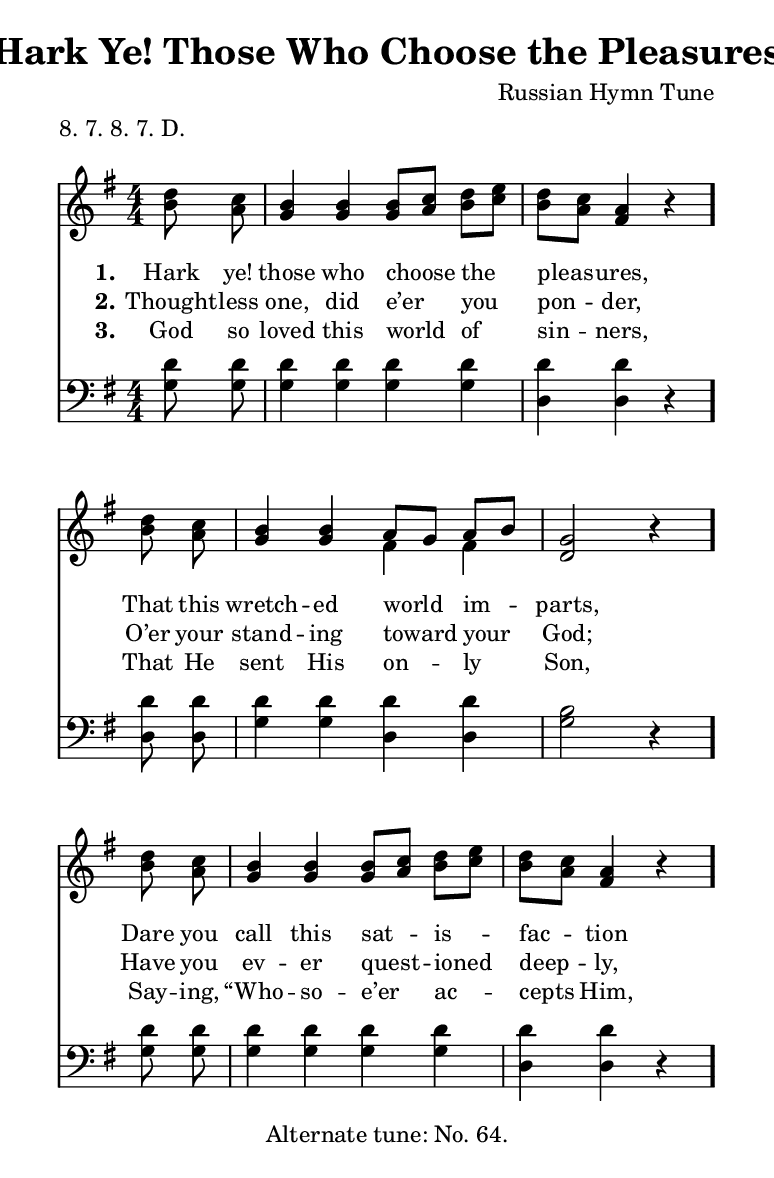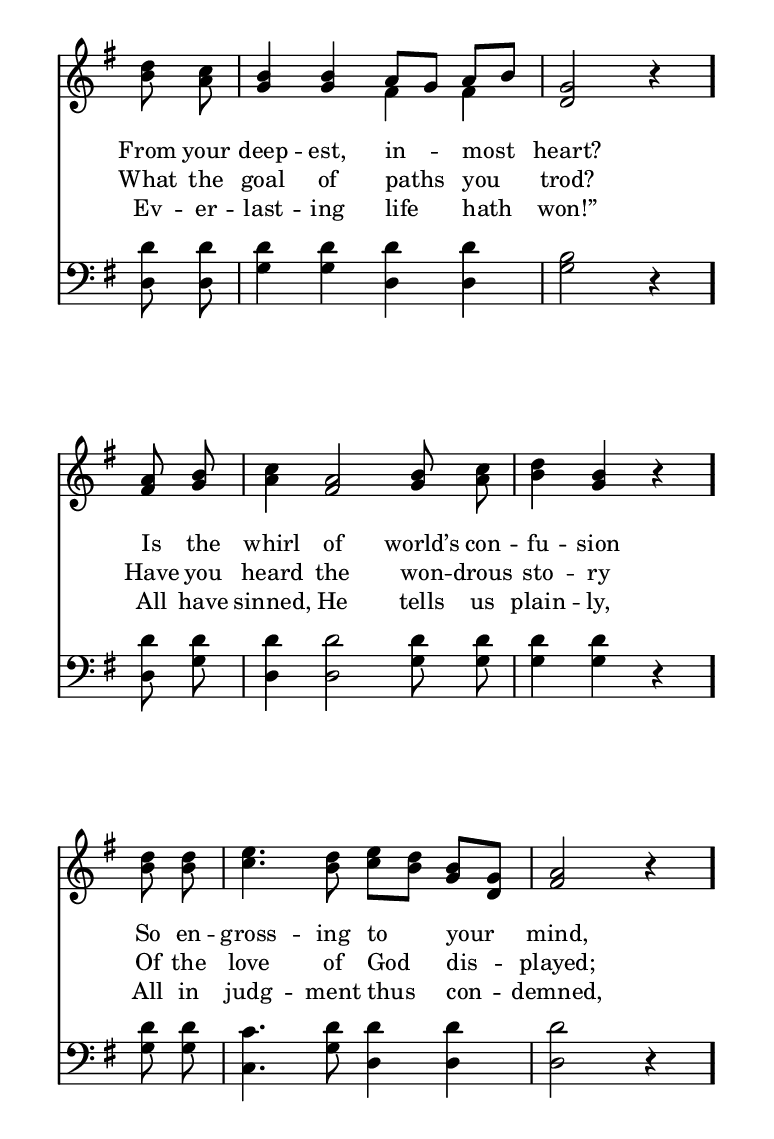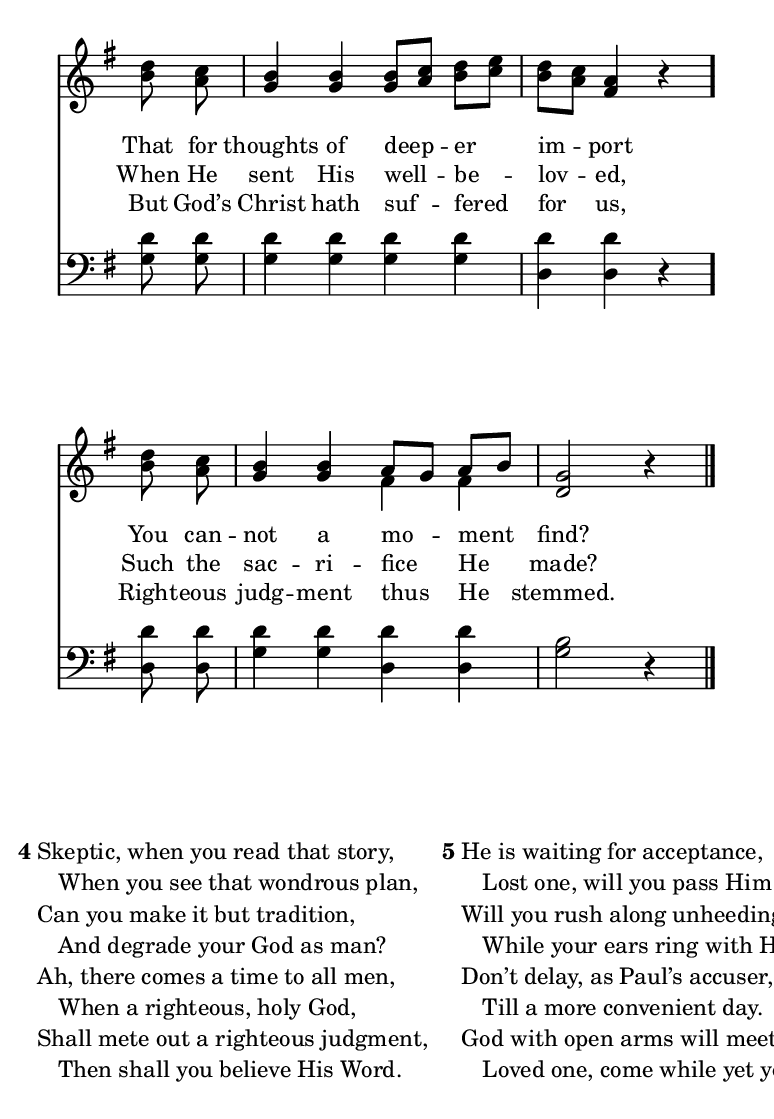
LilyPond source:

\include "common/global.ily"
\paper {
  \include "common/paper.ily"
  oddFooterMarkup = \markup { \vspace #1 \fill-line { \on-the-fly \first-page "Alternate tune: No. 64." } }
}

\header{
  %gospel
  hymnnumber = "89"
  title = "Hark Ye! Those Who Choose the Pleasures"
  tunename = "Ukraina"
  meter = "8. 7. 8. 7. D."
  poet = ""
  composer = "Russian Hymn Tune"
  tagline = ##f
}

% for fermata in MIDI
ta = { \tempo 4=80 }
tb = { \tempo 4=40 }

patternAA = { c8 c8 | c4 c4 c8[ c8] c8[ c8] | c8[ c8] c4 c4 }
patternAB = { c8 c8 | c4 c4 c4      c4      | c4      c4 c4 }

patternBA = { c8 c8 | c4 c4 c8[ c8] c8[ c8] | c2 c4 }
patternBB = { c8 c8 | c4 c4 c4      c4      | c2 c4 }

patternCA = { c8 c8 | c4 c2 c8 c8 | c4 c4 c4 }

patternDA = { c8 c8 | c4. c8 c8[ c8] c8[ c8] | c2 c4 }
patternDB = { c8 c8 | c4. c8 c4      c4      | c2 c4 }

global = {
  \include "common/overrides.ily"
  \override Staff.TimeSignature.style = #'numbered
  \time 4/4
  \override Score.MetronomeMark.transparent = ##t % hide all fermata changes too
  \ta
  \key g \major
  \partial 4
  \autoBeamOff
}

notesSoprano = {
\global
\relative c'' {

  \changePitch \patternAA { d c | b b b c d e | d c a r }
  \changePitch \patternBA { d c | b b a g a b | g r }
  \changePitch \patternAA { d' c | b b b c d e | d c a r }
  \changePitch \patternBA { d c | b b a g a b | g r }

  \changePitch \patternCA { a b | c a b c | d b r }
  \changePitch \patternDA { d d | e d e d b g | a r }
  \changePitch \patternAA { d c | b b b c d e | d c a r }
  \changePitch \patternBA { d c | b b a g a b | g r }

  \bar "|."

}
}

notesAlto = {
\global
\relative e'' {

  \changePitch \patternAA { b a | g g g a b c | b a fis r }
  \changePitch \patternBB { b a | g g fis fis | d r }
  \changePitch \patternAA { b' a | g g g a b c | b a fis r }
  \changePitch \patternBB { b a | g g fis fis | d r }

  \changePitch \patternCA { fis g | a fis g a | b g r }
  \changePitch \patternDA { b b | c b c b g d | fis r }
  \changePitch \patternAA { b a | g g g a b c | b a fis r }
  \changePitch \patternBB { b a | g g fis fis | d r }

}
}

notesTenor = {
\global
\relative a {

  \changePitch \patternAB { d d | d d d d | d d r }
  \changePitch \patternBB { d d | d d d d | b r }
  \changePitch \patternAB { d d | d d d d | d d r }
  \changePitch \patternBB { d d | d d d d | b r }

  \changePitch \patternCA { d d | d d d d | d d r }
  \changePitch \patternDB { d d | c d d d | d r }
  \changePitch \patternAB { d d | d d d d | d d r }
  \changePitch \patternBB { d d | d d d d | b r }

}
}

notesBass = {
\global
\relative f {

  \changePitch \patternAB { g g | g g g g | d d r }
  \changePitch \patternBB { d d | g g d d | g r }
  \changePitch \patternAB { g g | g g g g | d d r }
  \changePitch \patternBB { d d | g g d d | g r }

  \changePitch \patternCA { d g | d d g g | g g r }
  \changePitch \patternDB { g g | c, g' d d | d r }
  \changePitch \patternAB { g g | g g g g | d d r }
  \changePitch \patternBB { d d | g g d d | g r }

}
}

wordsA = \lyricmode {
\set stanza = "1."

Hark ye! those who choose the pleas -- ures, \bar "."
That this wretch -- ed world im -- parts, \bar "." \eogbreak
Dare you call this sat -- is -- fac -- tion \bar "."
From your deep -- est, in -- most heart? \bar "." \eogbreak
Is the whirl of world’s con -- fu -- sion \bar "."
So en -- gross -- ing to your mind, \bar "." \eogbreak
That for thoughts of deep -- er im -- port \bar "."
You can -- not a mo -- ment find? \bar "." \eogbreak

}

wordsB = \lyricmode {
\set stanza = "2."

Thought -- less one, did e’er you pon -- der,
O’er your stand -- ing toward your God;
Have you ev -- er quest -- ioned deep -- ly,
What the goal of paths you trod?
Have you heard the won -- drous sto -- ry
Of the love of God dis -- played;
When He sent His well -- be -- lov -- ed,
Such the sac -- ri -- fice He made?

}

wordsC = \lyricmode {
\set stanza = "3."

God so loved this world of sin -- ners,
That He sent His on -- ly Son,
Say -- ing, “Who -- so -- e’er ac -- cepts Him,
Ev -- er -- last -- ing life hath won!”
All have sinned, He tells us plain -- ly,
All in judg -- ment thus con -- demned,
But God’s Christ hath suf -- fered for us,
Right -- eous judg -- ment thus He stemmed.

}

wordsD = \markuplist {

\line { Skeptic, when you read that story, }
\line { { \hspace #2 } When you see that wondrous plan, }
\line { Can you make it but tradition, }
\line { { \hspace #2 } And degrade your God as man? }
\line { Ah, there comes a time to all men, }
\line { { \hspace #2 } When a righteous, holy God, }
\line { Shall mete out a righteous judgment, }
\line { { \hspace #2 } Then shall you believe His Word. }

}

wordsE = \markuplist {

\line { He is waiting for acceptance, }
\line { { \hspace #2 } Lost one, will you pass Him by, }
\line { Will you rush along unheeding, }
\line { { \hspace #2 } While your ears ring with His cry? }
\line { Don’t delay, as Paul’s accuser, }
\line { { \hspace #2 } Till a more convenient day. }
\line { God with open arms will meet you, }
\line { { \hspace #2 } Loved one, come while yet you may. }

}

\score {
  \context ChoirStaff <<
    \context Staff = upper <<
      \set Staff.autoBeaming = ##f
      \set ChoirStaff.systemStartDelimiter = #'SystemStartBar
      \set ChoirStaff.printPartCombineTexts = ##f
      \partcombine #'(2 . 9) \notesSoprano \notesAlto
      \context NullVoice = sopranos { \voiceOne << \notesSoprano >> }
      \context NullVoice = altos { \voiceTwo << \notesAlto >> }
      \context Lyrics = one   \lyricsto sopranos \wordsA
      \context Lyrics = two   \lyricsto sopranos \wordsB
      \context Lyrics = three \lyricsto sopranos \wordsC
    >>
    \context Staff = men <<
      \set Staff.autoBeaming = ##f
      \clef bass
      \set ChoirStaff.printPartCombineTexts = ##f
      \partcombine #'(2 . 9) \notesTenor \notesBass
      \context NullVoice = tenors { \voiceOne << \notesTenor >> }
      \context NullVoice = basses { \voiceTwo << \notesBass >> }
    >>
  >>
  \layout {
    \include "common/layout.ily"
  }
  \midi{
    \include "common/midi.ily"
  }
}

\noPageBreak

\markup { \fill-line { %\column {
  \hspace #0.1
  \line{ \bold 4 \column { \wordsD } } %\combine \null \vspace #0.4
  \hspace #0.1
  \line{ \bold 5 \column { \wordsE } } %\combine \null \vspace #0.4
  \hspace #0.1
} } %}

\version "2.19.49"  % necessary for upgrading to future LilyPond versions.

% vi:set et ts=2 sw=2 ai nocindent syntax=lilypond:
